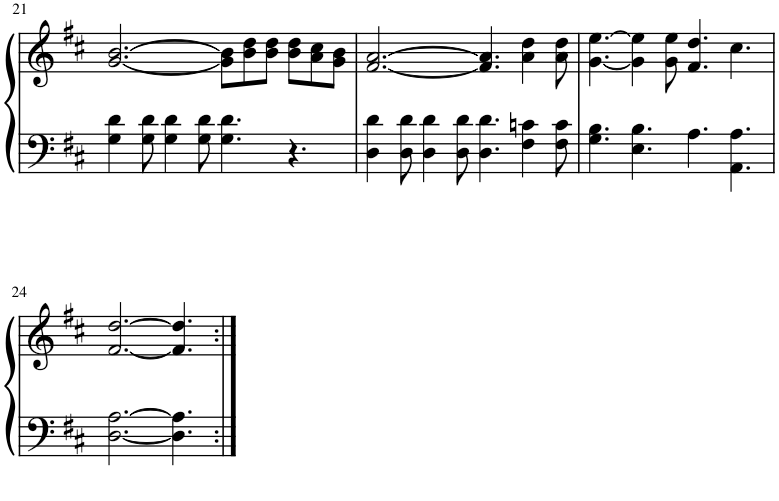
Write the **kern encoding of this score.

**kern	**kern
*part1	*part1
*staff2	*staff1
*I"Piano	*
*I'Pno.	*
!!LO:PB:g=z
*clefF4	*clefG2
*k[f#c#]	*k[f#c#]
*M12/8	*M12/8
=21	=21
4G\ 4d\	[2.g/ [2.b/
8G\ 8d\	.
4G\ 4d\	.
8G\ 8d\	.
4.G\ 4.d\	8g\] 8b\]L
.	8b\ 8dd\
.	8b\ 8dd\J
4.r	8b\ 8dd\L
.	8a\ 8cc#\
.	8g\ 8b\J
=22	=22
4D\ 4d\	[2.f#/ [2.a/
8D\ 8d\	.
4D\ 4d\	.
8D\ 8d\	.
4.D\ 4.d\	4.f#/] 4.a/]
4F#\ 4cn\	4a\ 4dd\
8F#\ 8c\	8a\ 8dd\
=23	=23
4.G\ 4.B\	[4.g\ [4.ee\
4.E\ 4.B\	4g\] 4ee\]
.	8g\ 8ee\
4.A\	4.f#/ 4.dd/
4.AA\ 4.A\	4.cc#\
!!LO:LB:g=z
=24	=24
[2.D\ [2.A\	[2.f#/ [2.dd/
4.D\] 4.A\]	4.f#/] 4.dd/]
=:|!	=:|!
*-	*-
